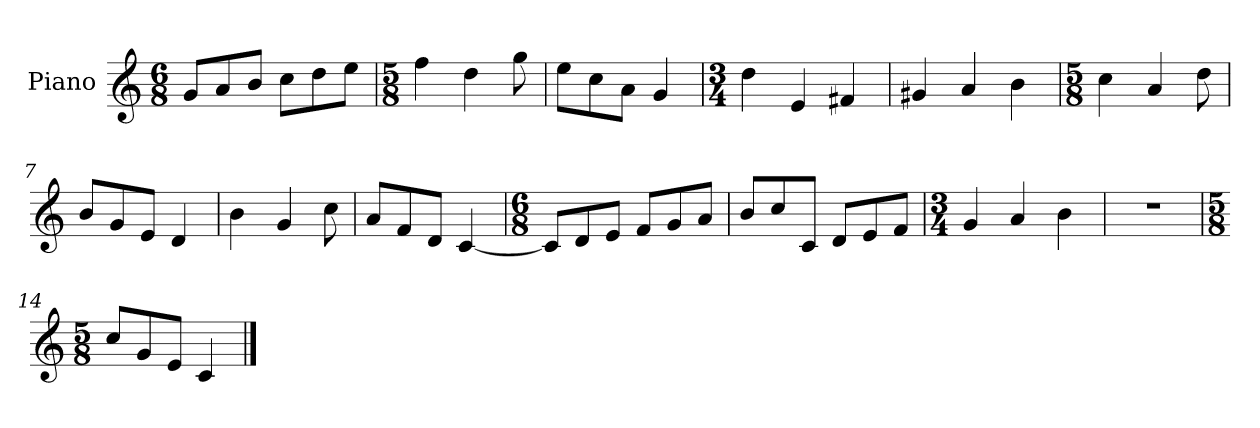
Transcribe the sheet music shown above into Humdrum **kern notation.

**kern
*part1
*staff1
*I"Piano
*I'Pno
*clefG2
*k[]
*M6/8
=1
8g/L
8a/
8b/J
8cc\L
8dd\
8ee\J
=2
*M5/8
4ff\
4dd\
8gg\
=3
8ee\L
8cc\
8a\J
4g/
=4
*M3/4
4dd\
4e/
4f#X/
=5
4g#X/
4a/
4b\
=6
*M5/8
4cc\
4a/
8dd\
=7
8b/L
8g/
8e/J
4d/
=8
4b\
4g/
8cc\
=9
8a/L
8f/
8d/J
[4c/
=10
*M6/8
8c/L]
8d/
8e/J
8f/L
8g/
8a/J
=11
8b/L
8cc/
8c/J
8d/L
8e/
8f/J
=12
*M3/4
4g/
4a/
4b\
=13
2.r
=14
*M5/8
8cc/L
8g/
8e/J
4c/
==
*-
